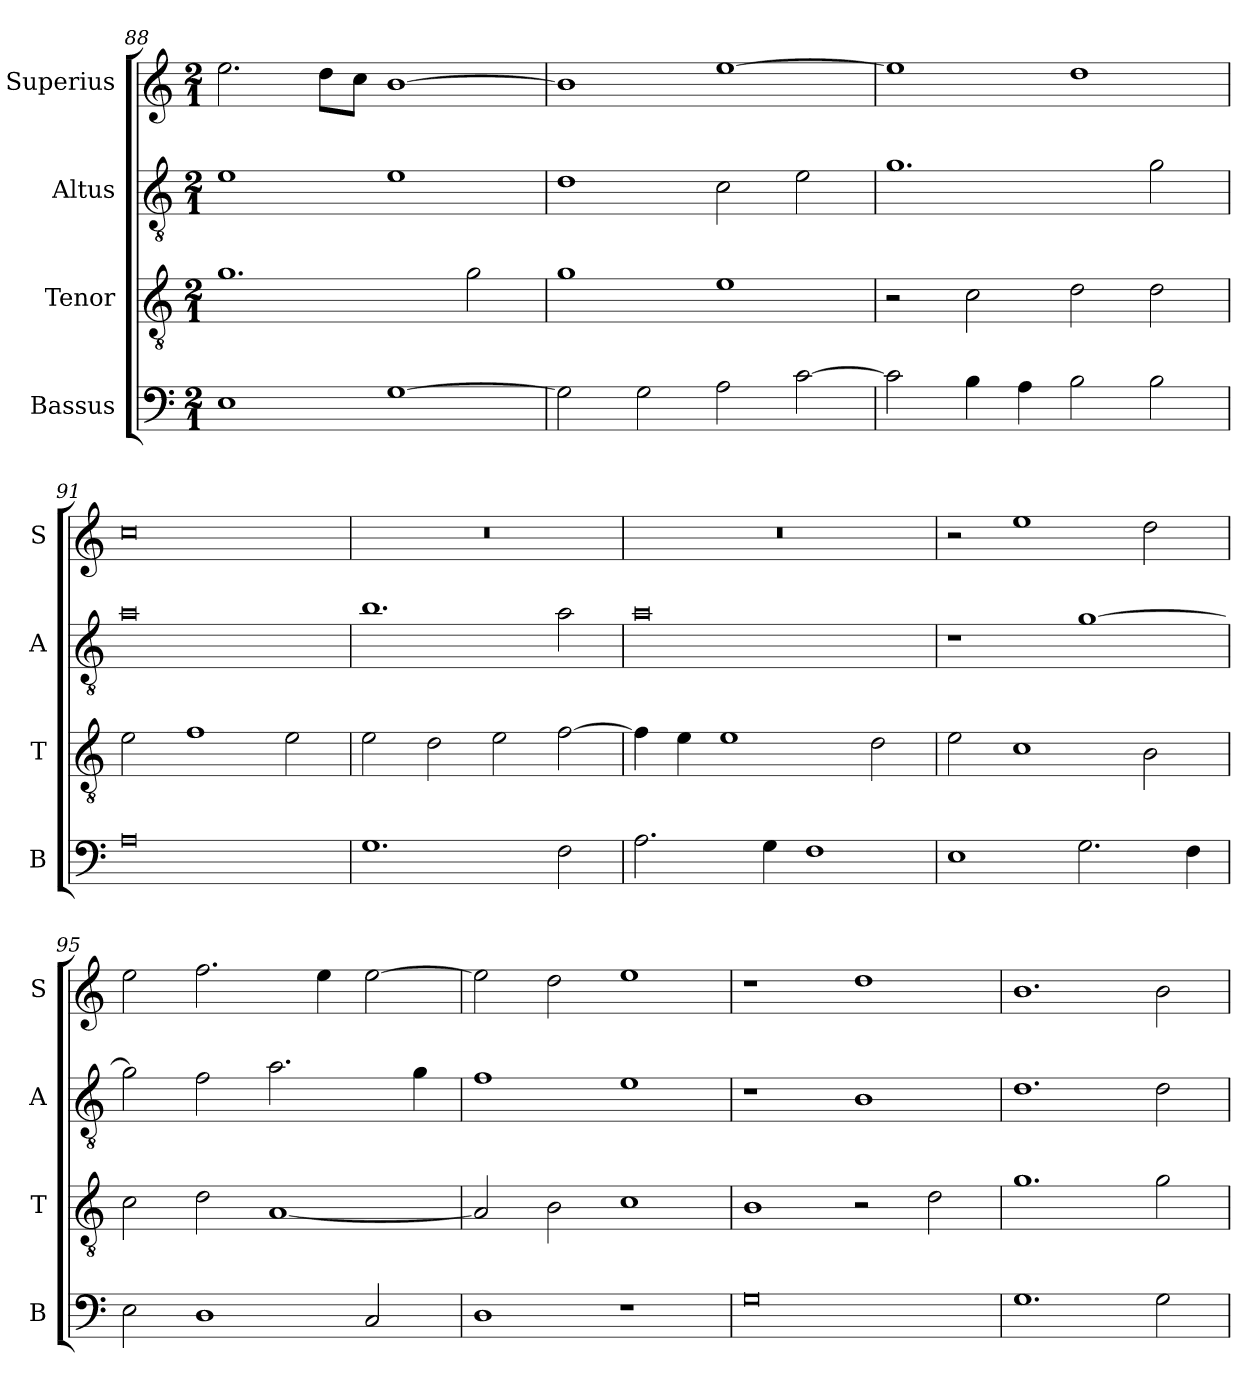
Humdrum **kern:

**kern	**kern	**kern	**kern
*part4	*part3	*part2	*part1
*staff4	*staff3	*staff2	*staff1
*I"Bassus	*I"Tenor	*I"Altus	*I"Superius
*I'B	*I'T	*I'A	*I'S
*clefF4	*clefGv2	*clefGv2	*clefG2
*k[]	*k[]	*k[]	*k[]
*C:	*C:	*C:	*C:
*M2/1	*M2/1	*M2/1	*M2/1
=88	=88	=88	=88
1E	1.g	1e	2.ee
.	.	.	8ddL
.	.	.	8ccJ
[1G	.	1e	[1b
.	2g	.	.
=89	=89	=89	=89
2G]	1g	1d	1b]
2G	.	.	.
2A	1e	2c	[1ee
[2c	.	2e	.
=90	=90	=90	=90
2c]	2r	1.g	1ee]
4B	2c	.	.
4A	.	.	.
2B	2d	.	1dd
2B	2d	2g	.
=91	=91	=91	=91
0A	2e	0a	0cc
.	1f	.	.
.	2e	.	.
=92	=92	=92	=92
1.G	2e	1.b	0r
.	2d	.	.
.	2e	.	.
2F	[2f	2a	.
=93	=93	=93	=93
2.A	4f]	0a	0r
.	4e	.	.
.	1e	.	.
4G	.	.	.
1F	.	.	.
.	2d	.	.
=94	=94	=94	=94
1E	2e	1r	2r
.	1c	.	1ee
2.G	.	[1g	.
.	2B	.	2dd
4F	.	.	.
=95	=95	=95	=95
2E	2c	2g]	2ee
1D	2d	2f	2.ff
.	[1A	2.a	.
.	.	.	4ee
2C	.	.	[2ee
.	.	4g	.
=96	=96	=96	=96
1D	2A]	1f	2ee]
.	2B	.	2dd
1r	1c	1e	1ee
=97	=97	=97	=97
0G	1B	1r	1r
.	2r	1B	1dd
.	2d	.	.
=98	=98	=98	=98
1.G	1.g	1.d	1.b
2G	2g	2d	2b
=	=	=	=
*-	*-	*-	*-
